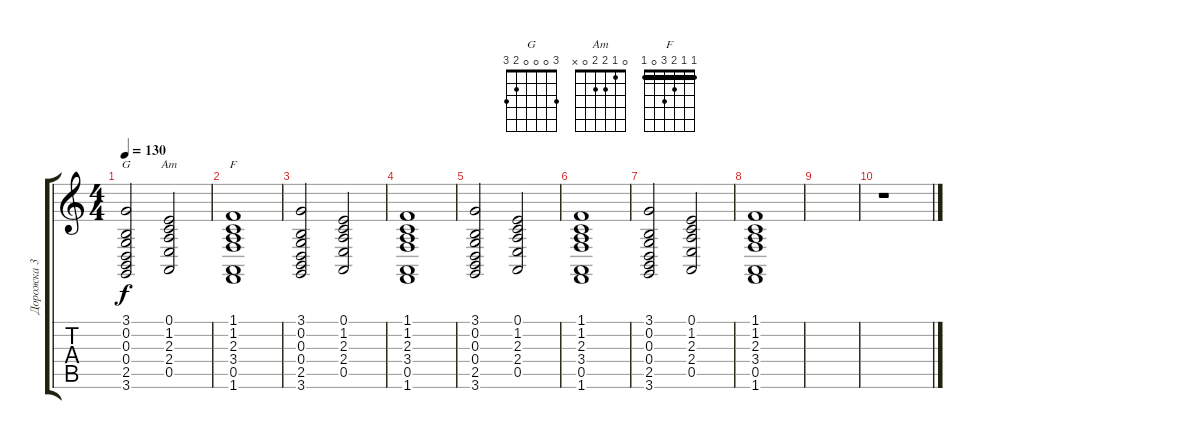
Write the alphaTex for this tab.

\track ("Дорожка 3" "Дорожка 3") {instrument lead2sawtooth}
\staff {score tabs}
\tuning (E4 B3 G3 D3 A2 E2) {hide}
\chord ("G" 3 0 0 0 2 3)
\chord ("Am" 0 1 2 2 0 x)
\chord ("F" 1 1 2 3 0 1) {barre 1}
\ts (4 4)
\tempo 130
\clef g2
\ks c
(3.1 0.2 0.3 0.4 2.5 3.6).2{ch "G" dy f} (0.1 1.2 2.3 2.4 0.5).2{ch "Am"} |
(1.1 1.2 2.3 3.4 0.5 1.6).1{ch "F"} |
(3.1 0.2 0.3 0.4 2.5 3.6).2 (0.1 1.2 2.3 2.4 0.5).2 |
(1.1 1.2 2.3 3.4 0.5 1.6).1 |
(3.1 0.2 0.3 0.4 2.5 3.6).2 (0.1 1.2 2.3 2.4 0.5).2 |
(1.1 1.2 2.3 3.4 0.5 1.6).1 |
(3.1 0.2 0.3 0.4 2.5 3.6).2 (0.1 1.2 2.3 2.4 0.5).2 |
(1.1 1.2 2.3 3.4 0.5 1.6).1 |
|
r.1
